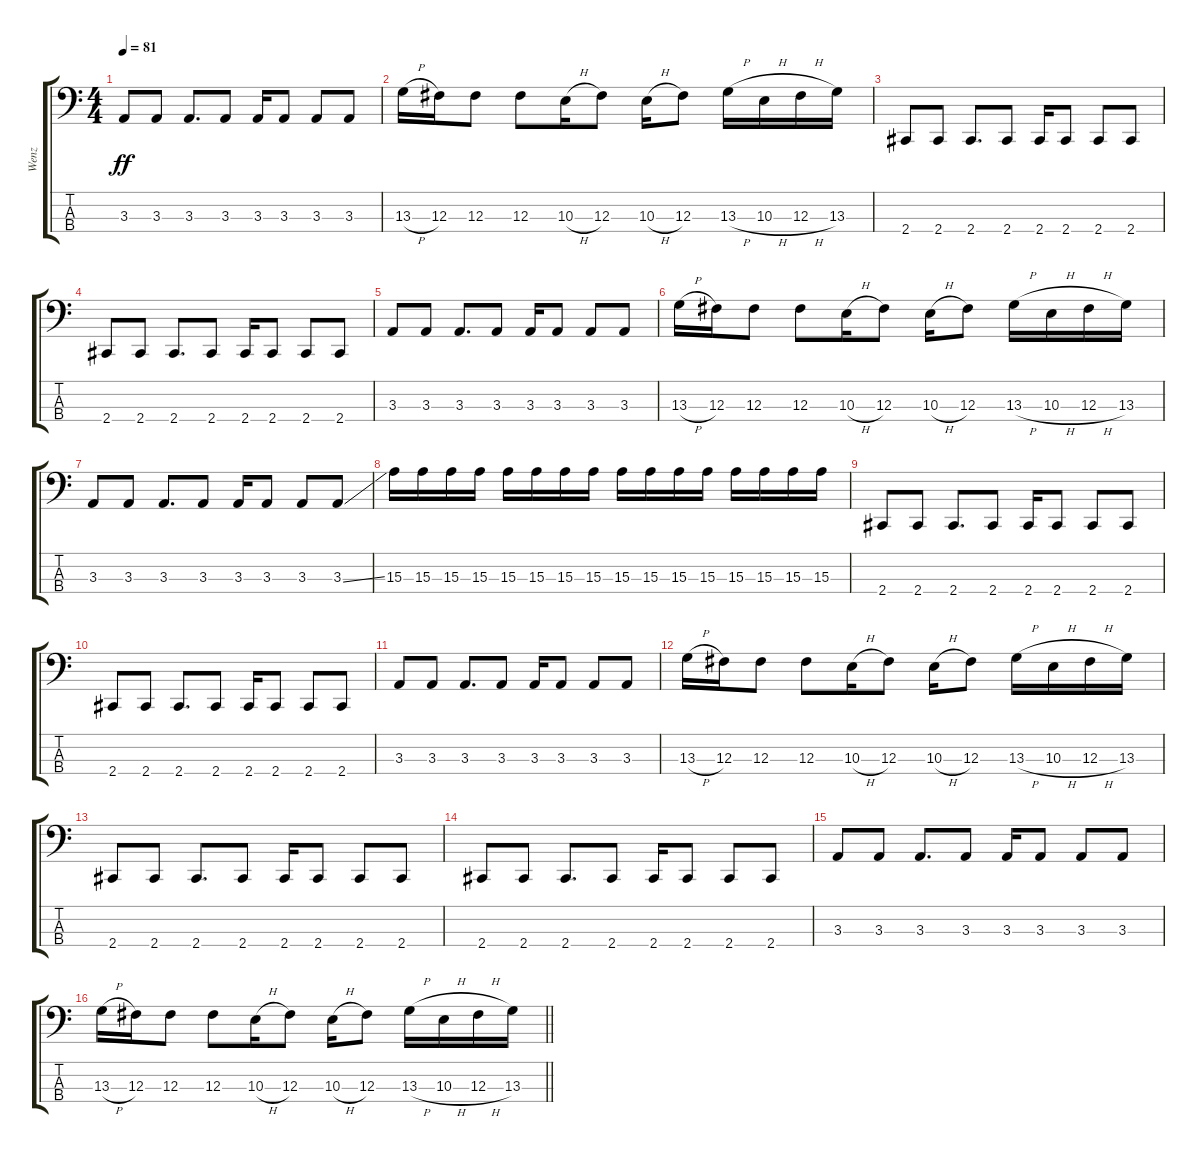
\track ("Wenz" "Wenz") {instrument electricbasspick}
\staff {score tabs}
\tuning (E2 B1 Gb1 B0) {hide}
\ts (4 4)
\tempo 81
\clef f4
\ks c
3.3.8{dy ff} 3.3.8 3.3.8{d} 3.3.8 3.3.16 3.3.8 3.3.8 3.3.8 |
13.3{h}.16 12.3.16 12.3.8 12.3.8 10.3{h}.16 12.3.8 10.3{h}.16 12.3.8 13.3{h}.16 10.3{h}.16 12.3{h}.16 13.3.16 |
2.4.8 2.4.8 2.4.8{d} 2.4.8 2.4.16 2.4.8 2.4.8 2.4.8 |
2.4.8 2.4.8 2.4.8{d} 2.4.8 2.4.16 2.4.8 2.4.8 2.4.8 |
3.3.8 3.3.8 3.3.8{d} 3.3.8 3.3.16 3.3.8 3.3.8 3.3.8 |
13.3{h}.16 12.3.16 12.3.8 12.3.8 10.3{h}.16 12.3.8 10.3{h}.16 12.3.8 13.3{h}.16 10.3{h}.16 12.3{h}.16 13.3.16 |
3.3.8 3.3.8 3.3.8{d} 3.3.8 3.3.16 3.3.8 3.3.8 3.3{ss}.8 |
15.3.16 15.3.16 15.3.16 15.3.16 15.3.16 15.3.16 15.3.16 15.3.16 15.3.16 15.3.16 15.3.16 15.3.16 15.3.16 15.3.16 15.3.16 15.3.16 |
2.4.8 2.4.8 2.4.8{d} 2.4.8 2.4.16 2.4.8 2.4.8 2.4.8 |
2.4.8 2.4.8 2.4.8{d} 2.4.8 2.4.16 2.4.8 2.4.8 2.4.8 |
3.3.8 3.3.8 3.3.8{d} 3.3.8 3.3.16 3.3.8 3.3.8 3.3.8 |
13.3{h}.16 12.3.16 12.3.8 12.3.8 10.3{h}.16 12.3.8 10.3{h}.16 12.3.8 13.3{h}.16 10.3{h}.16 12.3{h}.16 13.3.16 |
2.4.8 2.4.8 2.4.8{d} 2.4.8 2.4.16 2.4.8 2.4.8 2.4.8 |
2.4.8 2.4.8 2.4.8{d} 2.4.8 2.4.16 2.4.8 2.4.8 2.4.8 |
3.3.8 3.3.8 3.3.8{d} 3.3.8 3.3.16 3.3.8 3.3.8 3.3.8 |
\barLineRight lightlight
13.3{h}.16 12.3.16 12.3.8 12.3.8 10.3{h}.16 12.3.8 10.3{h}.16 12.3.8 13.3{h}.16 10.3{h}.16 12.3{h}.16 13.3.16
